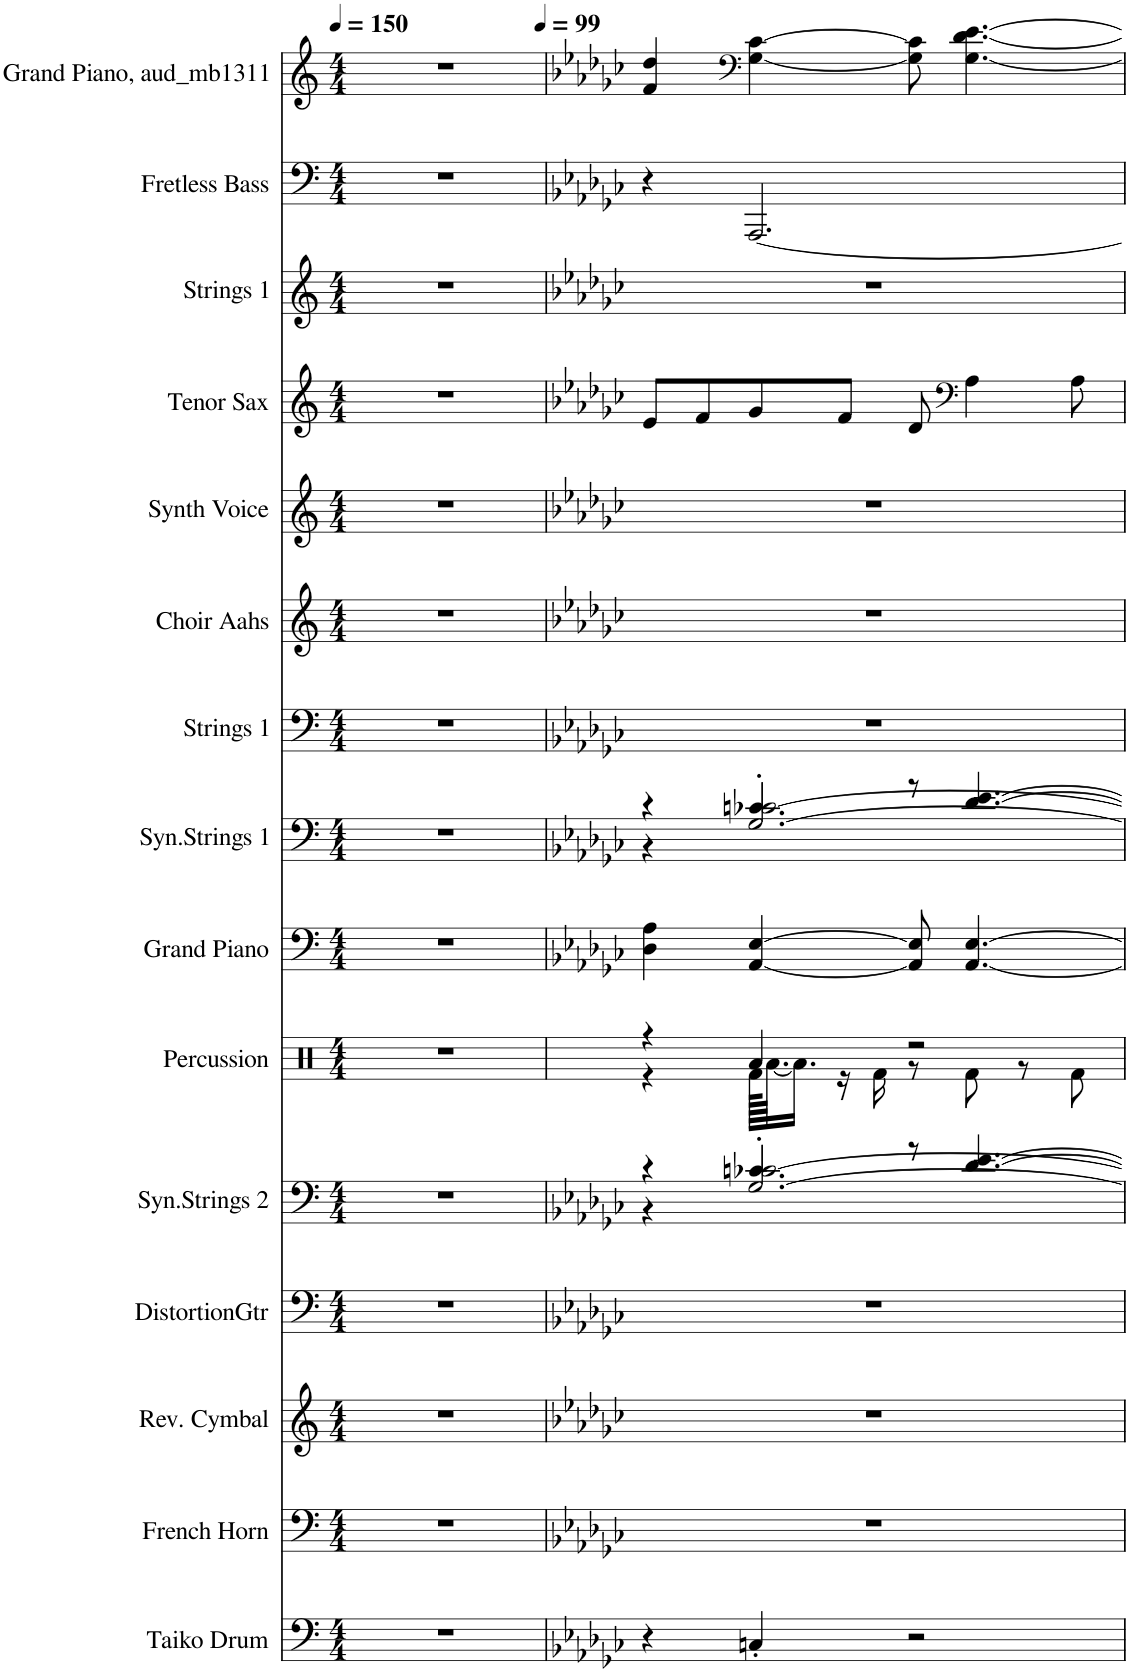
**kern	**kern	**kern	**kern	**kern	**kern	**kern	**kern	**kern	**kern	**kern	**kern	**kern	**kern	**kern
*part15	*part14	*part13	*part12	*part11	*part10	*part9	*part8	*part7	*part6	*part5	*part4	*part3	*part2	*part1
*staff15	*staff14	*staff13	*staff12	*staff11	*staff10	*staff9	*staff8	*staff7	*staff6	*staff5	*staff4	*staff3	*staff2	*staff1
*I"Taiko Drum	*I"French Horn	*I"Rev. Cymbal	*I"DistortionGtr	*I"Syn.Strings 2	*I"Percussion	*I"Grand Piano	*I"Syn.Strings 1	*I"Strings 1	*I"Choir Aahs	*I"Synth Voice	*I"Tenor Sax	*I"Strings 1	*I"Fretless Bass	*I"Grand Piano, aud_mb1311
*	*I'Hn	*	*	*I'Str	*I'Perc	*I'Pno	*I'Str	*I'Str	*I'Ch	*I'V	*I'T Sax	*I'Str	*	*I'Pno
*clefF4	*clefF4	*clefG2	*clefF4	*clefF4	*clefX	*clefF4	*clefF4	*clefF4	*clefG2	*clefG2	*clefG2	*clefG2	*clefF4	*clefG2
*	*Trd4c7	*	*	*	*	*	*	*	*	*	*Trd8c14	*	*	*
*k[]	*k[]	*k[]	*k[]	*k[]	*k[]	*k[]	*k[]	*k[]	*k[]	*k[]	*k[]	*k[]	*k[]	*k[]
*M4/4	*M4/4	*M4/4	*M4/4	*M4/4	*M4/4	*M4/4	*M4/4	*M4/4	*M4/4	*M4/4	*M4/4	*M4/4	*M4/4	*M4/4
*MM150	*MM150	*MM150	*MM150	*MM150	*MM150	*MM150	*MM150	*MM150	*MM150	*MM150	*MM150	*MM150	*MM150	*MM150
=1	=1	=1	=1	=1	=1	=1	=1	=1	=1	=1	=1	=1	=1	=1
*	*	*	*	*	*	*	*	*	*	*	*	*	*	*^
1r	1r	1r	1r	1r	1r	1r	1r	1r	1r	1r	1r	1r	1r	1r	2...ryy
*	*	*	*	*	*	*	*	*	*	*	*	*	*	*MM99	*
.	.	.	.	.	.	.	.	.	.	.	.	.	.	.	16ryy
*	*	*	*	*	*	*	*	*	*	*	*	*	*	*v	*v
=2	=2	=2	=2	=2	=2	=2	=2	=2	=2	=2	=2	=2	=2	=2
*k[b-e-a-d-g-c-]	*k[b-e-a-d-g-c-]	*k[b-e-a-d-g-c-]	*k[b-e-a-d-g-c-]	*k[b-e-a-d-g-c-]	*	*k[b-e-a-d-g-c-]	*k[b-e-a-d-g-c-]	*k[b-e-a-d-g-c-]	*k[b-e-a-d-g-c-]	*k[b-e-a-d-g-c-]	*k[b-e-a-d-g-c-]	*k[b-e-a-d-g-c-]	*k[b-e-a-d-g-c-]	*k[b-e-a-d-g-c-]
*	*	*	*	*^	*^	*	*^	*	*	*	*	*	*	*
4r	1r	1r	1r	4r	4r	4r	4r	4D-\ 4A-\	4r	4r	1r	1r	1r	8e-/L	1r	4r	4f/ 4dd-/
.	.	.	.	.	.	.	.	.	.	.	.	.	.	8f/	.	.	.
*	*	*	*	*	*	*	*	*	*	*	*	*	*	*	*	*	*clefF4
4Cn'/	.	.	.	4cn'/	[2.G-/ [2.c-X/	4Ra/	128Rf\KLLLL	[4AA-/ [4E-/	4cn'/	[2.G-/ [2.c-X/	.	.	.	8g-/	.	[2.AAA-/	[4G-\ [4c-\
.	.	.	.	.	.	.	[64.Ra\JJ	.	.	.	.	.	.	.	.	.	.
.	.	.	.	.	.	.	16.Ra\JJ]	.	.	.	.	.	.	.	.	.	.
.	.	.	.	.	.	.	16r	.	.	.	.	.	.	8f/J	.	.	.
.	.	.	.	.	.	.	16Rf\	.	.	.	.	.	.	.	.	.	.
2r	.	.	.	8r	.	2r	8r	8AA-/] 8E-/]	8r	.	.	.	.	8d-/	.	.	8G-\] 8c-\]
*	*	*	*	*	*	*	*	*	*	*	*	*	*	*clefF4	*	*	*
.	.	.	.	[4.d-/ [4.e-/	.	.	8Rf\	[4.AA-/ [4.E-/	[4.d-/ [4.e-/	.	.	.	.	4A-\	.	.	[4.G-\ [4.d-\ [4.e-\
.	.	.	.	.	.	.	8r	.	.	.	.	.	.	.	.	.	.
.	.	.	.	.	.	.	8Rf\	.	.	.	.	.	.	8A-\	.	.	.
*	*	*	*	*v	*v	*	*	*	*v	*v	*	*	*	*	*	*	*
*	*	*	*	*	*v	*v	*	*	*	*	*	*	*	*	*
=	=	=	=	=	=	=	=	=	=	=	=	=	=	=
*-	*-	*-	*-	*-	*-	*-	*-	*-	*-	*-	*-	*-	*-	*-
